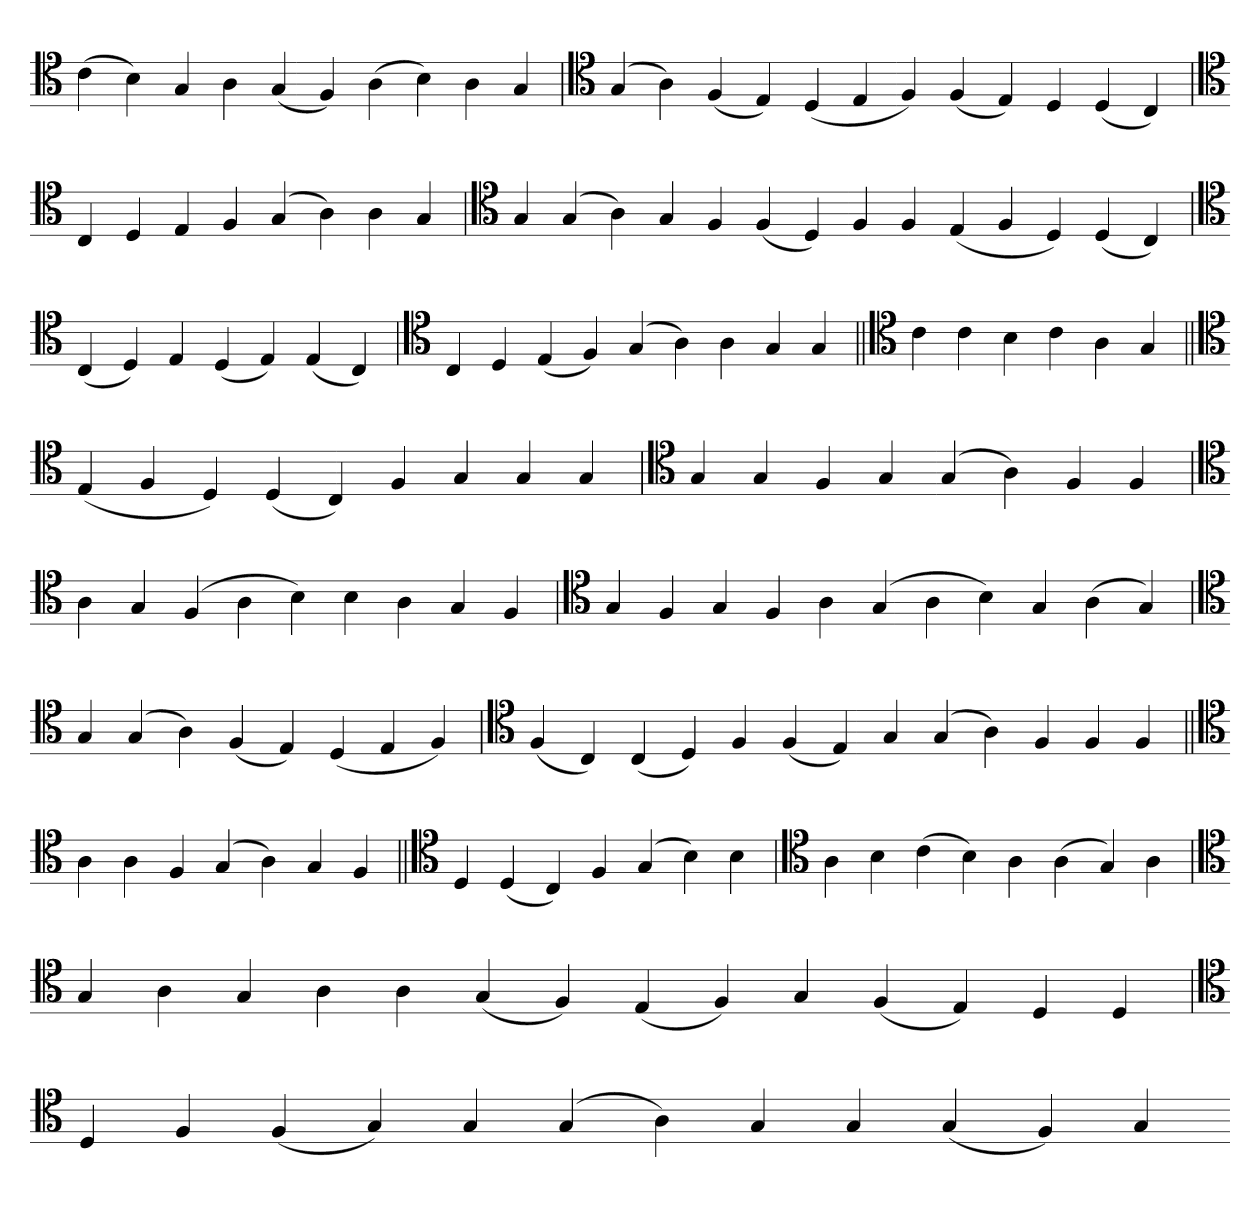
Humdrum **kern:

**kern
*part1
*staff1
*clefC4
=
(4c
4B)
4G
4A
(4G
4F)
(4A
4B)
4A
4G
='
*clefC4
(4G
4A)
(4F
4E)
(4D
4E
4F)
(4F
4E)
4D
(4D
4C)
='
*clefC4
4C
4D
4E
4F
(4G
4A)
4A
4G
=
*clefC4
4G
(4G
4A)
4G
4F
(4F
4D)
4F
4F
(4E
4F
4D)
(4D
4C)
='
*clefC4
(4C
4D)
4E
(4D
4E)
(4E
4C)
=`
*clefC4
4C
4D
(4E
4F)
(4G
4A)
4A
4G
4G
=||
*clefC4
4c
4c
4B
4c
4A
4G
=||
*clefC4
(4E
4F
4D)
(4D
4C)
4F
4G
4G
4G
=`
*clefC4
4G
4G
4F
4G
(4G
4A)
4F
4F
='
*clefC4
4A
4G
(4F
4A
4B)
4B
4A
4G
4F
=`
*clefC4
4G
4F
4G
4F
4A
(4G
4A
4B)
4G
(4A
4G)
=
*clefC4
4G
(4G
4A)
(4F
4E)
(4D
4E
4F)
='
*clefC4
(4F
4C)
(4C
4D)
4F
(4F
4E)
4G
(4G
4A)
4F
4F
4F
=||
*clefC4
4A
4A
4F
(4G
4A)
4G
4F
=||
*clefC4
4D
(4D
4C)
4F
(4G
4B)
4B
=`
*clefC4
4A
4B
(4c
4B)
4A
(4A
4G)
4A
='
*clefC4
4G
4A
4G
4A
4A
(4G
4F)
(4E
4F)
4G
(4F
4E)
4D
4D
=
*clefC4
4D
4F
(4F
4G)
4G
(4G
4A)
4G
4G
(4G
4F)
4G
=-
*-
